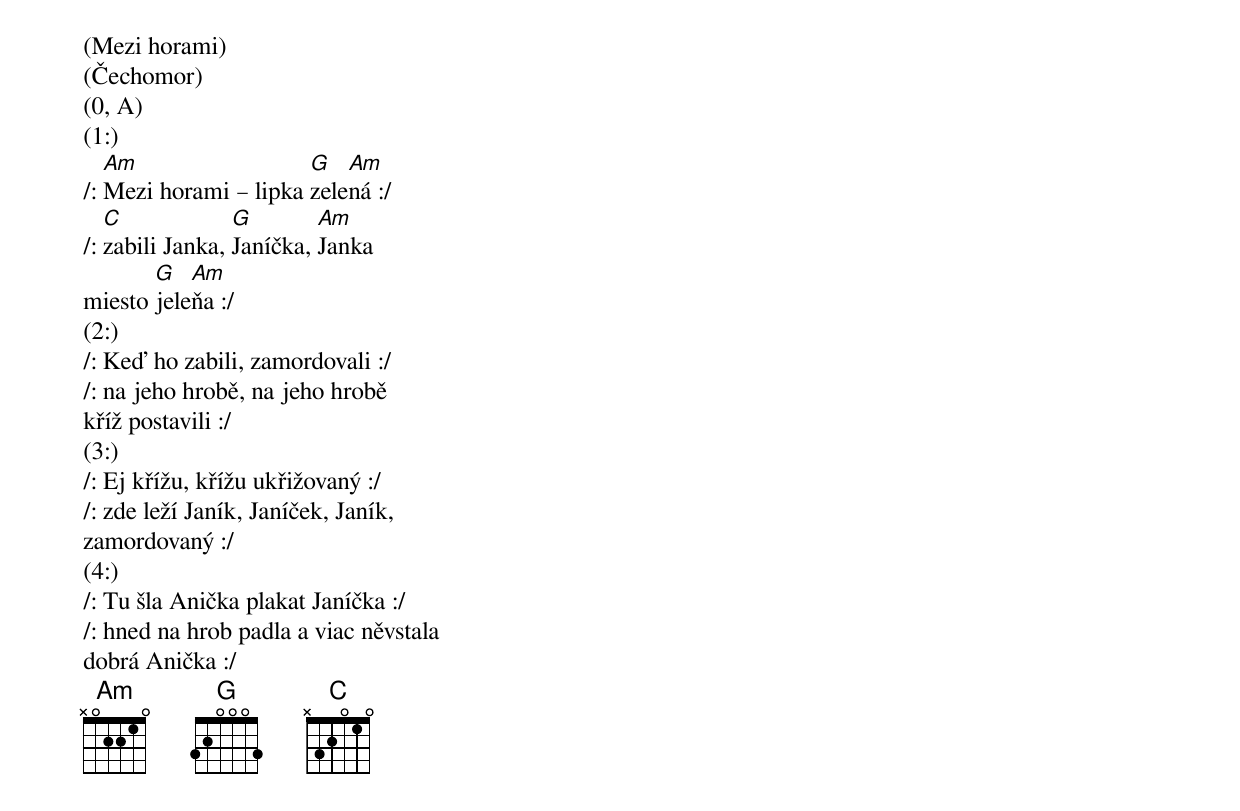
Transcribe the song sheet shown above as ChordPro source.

(Mezi horami)
(Čechomor)
(0, A)
(1:)
/: [Am]Mezi horami – lipka [G]zele[Am]ná :/
/: [C]zabili Janka, [G]Janíčka, [Am]Janka
miesto [G]jele[Am]ňa :/
(2:)
/: Keď ho zabili, zamordovali :/
/: na jeho hrobě, na jeho hrobě
kříž postavili :/
(3:)
/: Ej křížu, křížu ukřižovaný :/
/: zde leží Janík, Janíček, Janík,
zamordovaný :/
(4:)
/: Tu šla Anička plakat Janíčka :/
/: hned na hrob padla a viac něvstala
dobrá Anička :/
